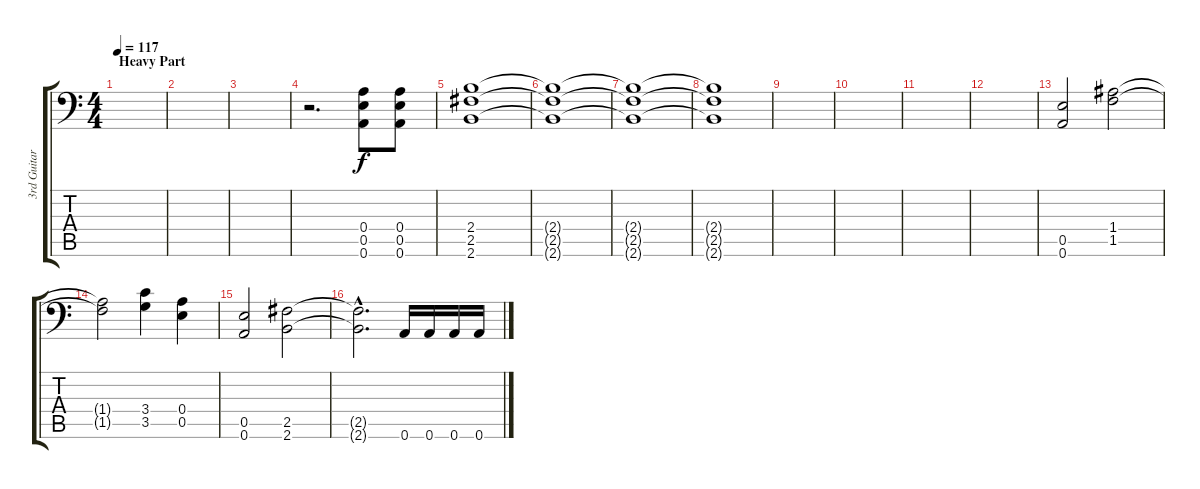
\track ("3rd Guitar (additional)" "3rd Guitar") {instrument overdrivenguitar}
\staff {score tabs}
\tuning (E4 B3 G3 A2 E2 A1) {hide}
\ts (4 4)
\section ("" "Heavy Part")
\tempo 117
\clef f4
\ks c
|
|
|
r.2{d} (0.4 0.5 0.6).8 (0.4 0.5 0.6).8 |
\section ("" "")
(2.4 2.5 2.6).1{volume 0} |
(2.4{t} 2.5{t} 2.6{t}).1 |
(2.4{t} 2.5{t} 2.6{t}).1 |
(2.4{t} 2.5{t} 2.6{t}).1 |
|
|
|
|
(0.5 0.6).2{volume 11} (1.4 1.5).2 |
(1.4{t} 1.5{t}).2 (3.4 3.5).4 (0.4 0.5).4 |
(0.5 0.6).2 (2.5 2.6).2 |
(2.5{hac t} 2.6{hac t}).2{d} 0.6.16 0.6.16 0.6.16 0.6.16
